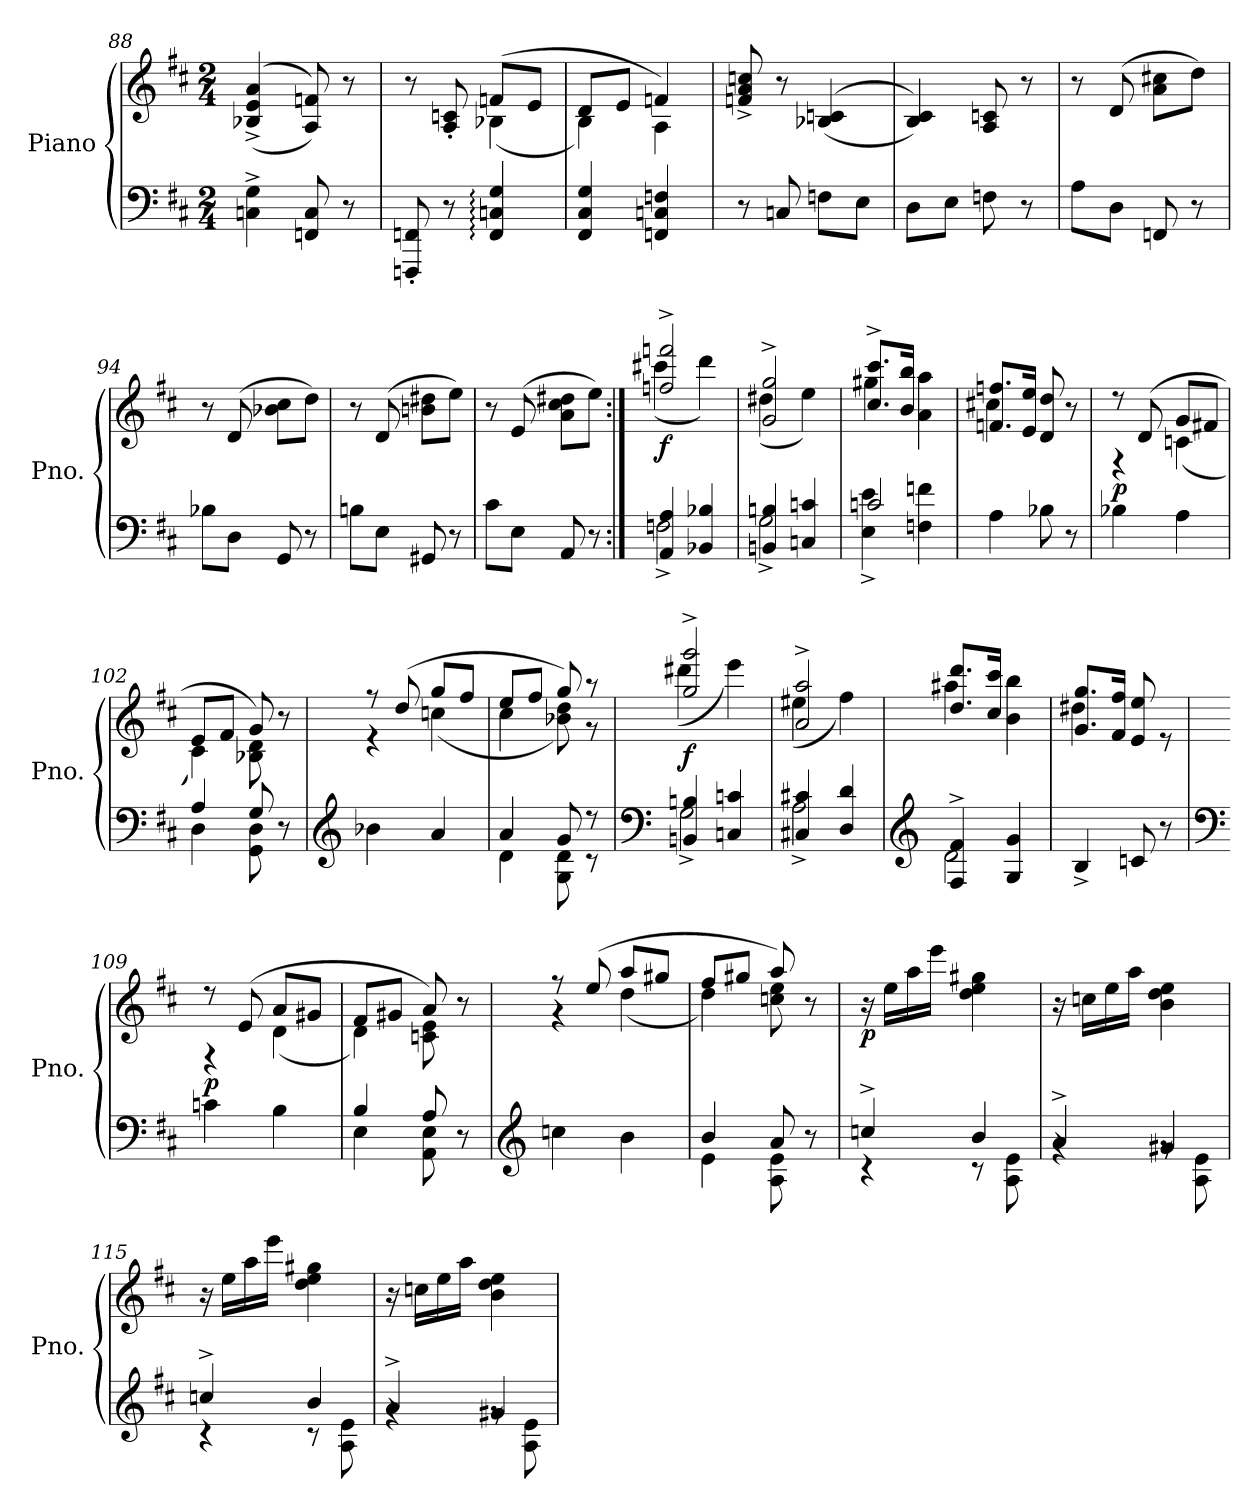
**kern	**kern	**dynam
*part1	*part1	*part1
*staff2	*staff1	*staff1/2
*I"Piano	*	*
*I'Pno.	*	*
*clefF4	*clefG2	*
*k[f#c#]	*k[f#c#]	*
*M2/4	*M2/4	*
=88	=88	=88
4Cn\^ 4G\^	(>(<4B-X/^ 4e/^ 4a/^	.
8FFn/ 8C/	8A/ 8fn/))	.
8r	8r	.
=89	=89	=89
*	*^	*
8FFFn/' 8FFn/'	8r	4ryy	.
8r	8A/' 8cn/'	.	.
4FF/: 4Cn/: 4G/:	(>8fn/L	(<4B-X\	.
.	8e/J	.	.
=90	=90	=90	=90
4FF#/ 4C#/ 4G/	8d/L	4B\)	.
.	8e/J	.	.
4FFn/ 4Cn/ 4Fn/	4fn/)	4A\	.
*	*v	*v	*
=91	=91	=91
8r	8fn/^ 8a/^ 8ccn/^	.
8Cn/	8r	.
8Fn\L	(>(<4B-X/ 4cn/	.
8E\J	.	.
=92	=92	=92
8D\L	4B/ 4c#/))	.
8E\J	.	.
8Fn\	8A/ 8cn/	.
8r	8r	.
!!LO:LB:g=z
=93	=93	=93
8A\L	8r	.
8D\J	(>8d/	.
8FFn/	8a\ 8cc#X\L	.
8r	8dd\J)	.
=94	=94	=94
8B-X\L	8r	.
8D\J	(>8d/	.
8GG/	8b-X\ 8cc#\L	.
8r	8dd\J)	.
=95	=95	=95
8Bn\L	8r	.
8E\J	(>8d/	.
8GG#X/	8bn\ 8dd#X\L	.
8r	8ee\J)	.
=96	=96	=96
8c#\L	8r	.
8E\J	(>8e/	.
8AA/	8a\ 8cc#\ 8dd#X\L	.
8r	8ee\J)	.
=97:|!	=97:|!	=97:|!
*^	*^	*
!	!	!	!	!LO:DY:b
4AA/ 4A/	2Fn^\	2ffn/^ 2fffn/^	(<4ccc#X\	f
4BB-X/ 4B-X/	.	.	4ddd\)	.
=98	=98	=98	=98	=98
4BBn/ 4Bn/	2G^\	2g/^ 2gg/^	(<4dd#X\	.
4Cn/ 4cn/	.	.	4ee\)	.
=99	=99	=99	=99	=99
2cn/	4E\^ 4e\^	8.cc#/^ 8.ccc#/^L	(>4gg#X\	.
.	.	16b/ 16bb/Jk	.	.
.	4Fn\ 4fn\)	(4a\ 4aa\	4ryy	.
*v	*v	*	*	*
!!LO:PB:g=z	!!
=100	=100	=100	=100
4A\	8.fn/ 8.ffn/L	(>4cc#X\	.
.	16e/ 16ee/Jk	.	.
8B-X\)	(8d/ 8dd/	4ryy	.
8r	8r	.	.
=101	=101	=101	=101
!	!	!	!LO:DY:b
4B-X\	8r	4r	p
.	(>8d/	.	.
4A\	8g/L	(<4cn\	.
.	8f#X/J	.	.
=102	=102	=102	=102
*^	*	*	*
4A/	4D\	8e/L	4c#\)	.
.	.	8f#/J	.	.
8G/	8GG\ 8D\	8g/)	8B-X\ 8d\	.
8r	8ryy	8r	8ryy	.
*v	*v	*	*	*
=103	=103	=103	=103
*clefG2	*	*	*
4b-X\	8r	4r	.
.	(>8dd/	.	.
4a/	8gg/L	(<4ccn\	.
.	8ff#/J	.	.
=104	=104	=104	=104
*^	*	*	*
4a/	4d\	8ee/L	4cc#\	.
.	.	8ff#/J	.	.
8g/	8G\ 8d\	8gg/)	8b-X\ 8dd\)	.
8r	8r	8r	8r	.
=105	=105	=105	=105	=105
*clefF4	*	*	*	*
!	!	!	!	!LO:DY:b
4BBn/ 4Bn/	2G^\	2gg/^ 2ggg/^	(<4ddd#X\	f
4Cn/ 4cn/	.	.	4eee\)	.
=106	=106	=106	=106	=106
4C#X/ 4c#X/	2A^\	2a/^ 2aa/^	(<4ee#X\	.
4D/ 4d/	.	.	4ff#\)	.
=107	=107	=107	=107	=107
*clefG2	*	*	*	*
4F#/^ 4f#/^	2d\	8.dd/ 8.ddd/L	(>4aa#X\	.
.	.	16cc#/ 16ccc#/Jk	.	.
4G/ 4g/)	.	(4b\ 4bb\	4ryy	.
*v	*v	*	*	*
!!LO:LB:g=z	!!
=108	=108	=108	=108
4B^/	8.g/ 8.gg/L	(>4dd#X\	.
.	16f#/ 16ff#/Jk	.	.
8cn/)	(8e/ 8ee/	4ryy	.
8r	8re	.	.
=109	=109	=109	=109
*clefF4	*	*	*
!	!	!	!LO:DY:b
4cn\	8r	4r	p
.	(>8e/	.	.
4B\	8a/L	(<4d\	.
.	8g#X/J	.	.
=110	=110	=110	=110
*^	*	*	*
4B/	4E\	8f#/L	4d\)	.
.	.	8g#X/J	.	.
8A/	8AA\ 8E\	8a/)	8cn\ 8e\	.
8r	8ryy	8r	8ryy	.
*v	*v	*	*	*
=111	=111	=111	=111
*clefG2	*	*	*
4ccn\	8r	4r	.
.	(>8ee/	.	.
4b\	8aa/L	(<4dd\	.
.	8gg#X/J	.	.
=112	=112	=112	=112
*^	*	*	*
4b/	4e\	8ff#/L	4dd\)	.
.	.	8gg#X/J	.	.
8a/	8A\ 8e\	8aa/)	8ccn\ 8ee\	.
8r	8ryy	8r	8ryy	.
=113	=113	=113	=113	=113
!	!	!	!	!LO:DY:b
*	*	*v	*v	*
4ccn^/	4r	16r	p
.	.	16ee\LL	.
.	.	16aa\	.
.	.	16eee\JJ	.
4b/	8r	4dd\ 4ee\ 4gg#X\	.
.	8A\ 8e\	.	.
!!LO:LB:g=z
=114	=114	=114	=114
4a^/	4rg	16r	.
.	.	16ccn\LL	.
.	.	16ee\	.
.	.	16aa\JJ	.
4g#X/	8rg	4b\ 4dd\ 4ee\	.
.	8A\ 8e\	.	.
=115	=115	=115	=115
4ccn^/	4r	16r	.
.	.	16ee\LL	.
.	.	16aa\	.
.	.	16eee\JJ	.
4b/	8r	4dd\ 4ee\ 4gg#X\	.
.	8A\ 8e\	.	.
=116	=116	=116	=116
4a^/	4rg	16r	.
.	.	16ccn\LL	.
.	.	16ee\	.
.	.	16aa\JJ	.
4g#X/	8rg	4b\ 4dd\ 4ee\	.
.	8A\ 8e\	.	.
*v	*v	*	*
=	=	=
*-	*-	*-
